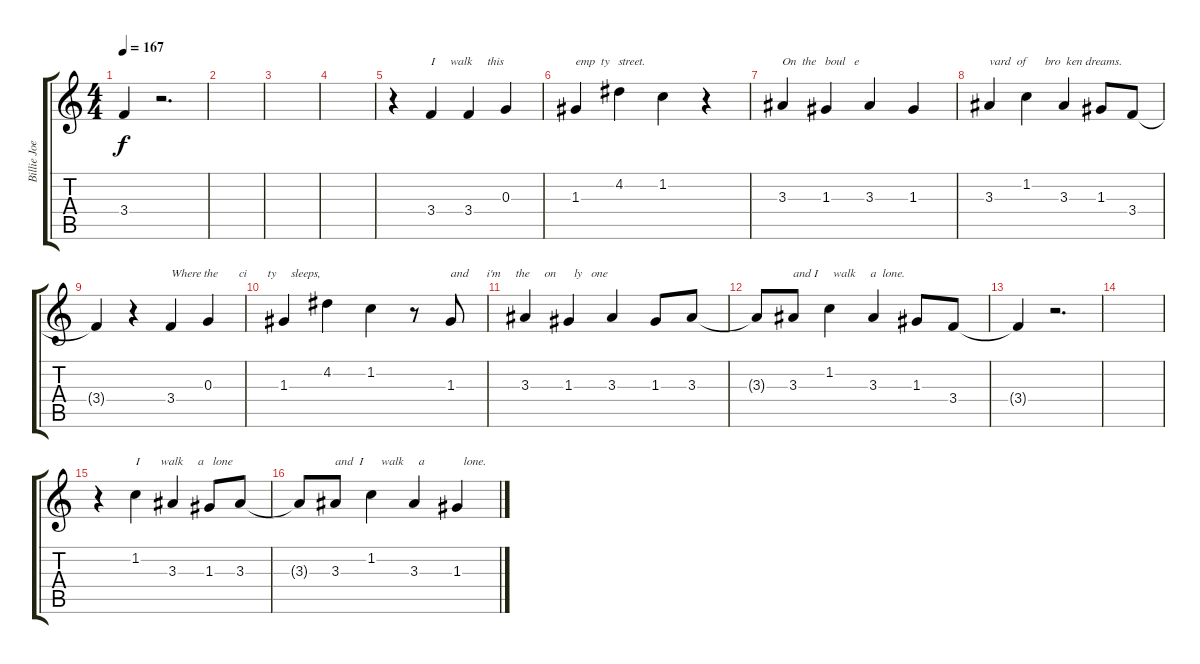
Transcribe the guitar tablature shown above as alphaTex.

\track ("Billie Joe Armstrong (Vocals)" "Billie Joe") {instrument electricguitarjazz}
\staff {score tabs}
\tuning (E4 B3 G3 D3 A2 E2) {hide}
\ts (4 4)
\tempo 167
\clef g2
\ks c
3.4{t}.4{dy f} r.2{d} |
|
|
|
r.4 3.4.4{txt "I     walk     this"} 3.4.4 0.3.4 |
1.3.4{txt "emp  ty   street."} 4.2.4 1.2.4 r.4 |
3.3.4{txt "On  the   boul   e"} 1.3.4 3.3.4 1.3.4 |
3.3.4{txt "vard  of      bro  ken dreams."} 1.2.4 3.3.4 1.3.8 3.4.8 |
3.4{t}.4 r.4 3.4.4{txt "Where the       ci       ty     sleeps,"} 0.3.4 |
1.3.4 4.2.4 1.2.4 r.8 1.3.8{txt "and      i'm     the     on      ly   one"} |
3.3.4 1.3.4 3.3.4 1.3.8 3.3.8 |
3.3{t}.8 3.3.8{txt "and I     walk     a  lone."} 1.2.4 3.3.4 1.3.8 3.4.8 |
3.4{t}.4 r.2{d} |
|
r.4 1.2.4{txt "I       walk     a   lone"} 3.3.4 1.3.8 3.3.8 |
3.3{t}.8 3.3.8{txt "and  I      walk     a             lone."} 1.2.4 3.3.4 1.3.4
